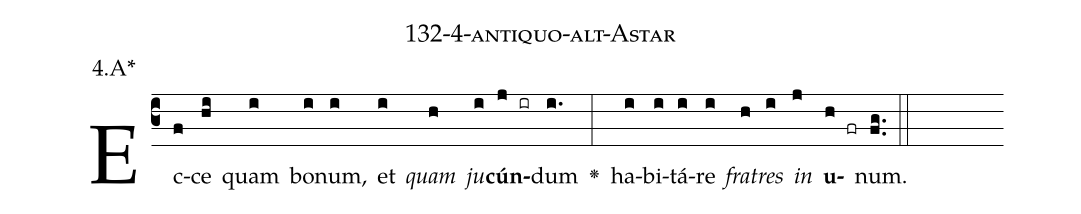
name: 132-4-antiquo-alt-Astar;
annotation: 4.A*;
%%
(c3)Ec(f)ce(hi) quam(i) bo(i)num,(i) et(i) <i>quam</i>(h) <i>ju</i>(i)<b>cún</b>(j ir)dum(i.) <v>\greheightstar</v>(:) ha(i)bi(i)tá(i)re(i) <i>fra</i>(h)<i>tres</i>(i) <i>in</i>(j) <b>u</b>(h fr)num.(fg..) (::)


%E(i) u(h) o(i) u(j) a(h) e.(fg..) (::)
